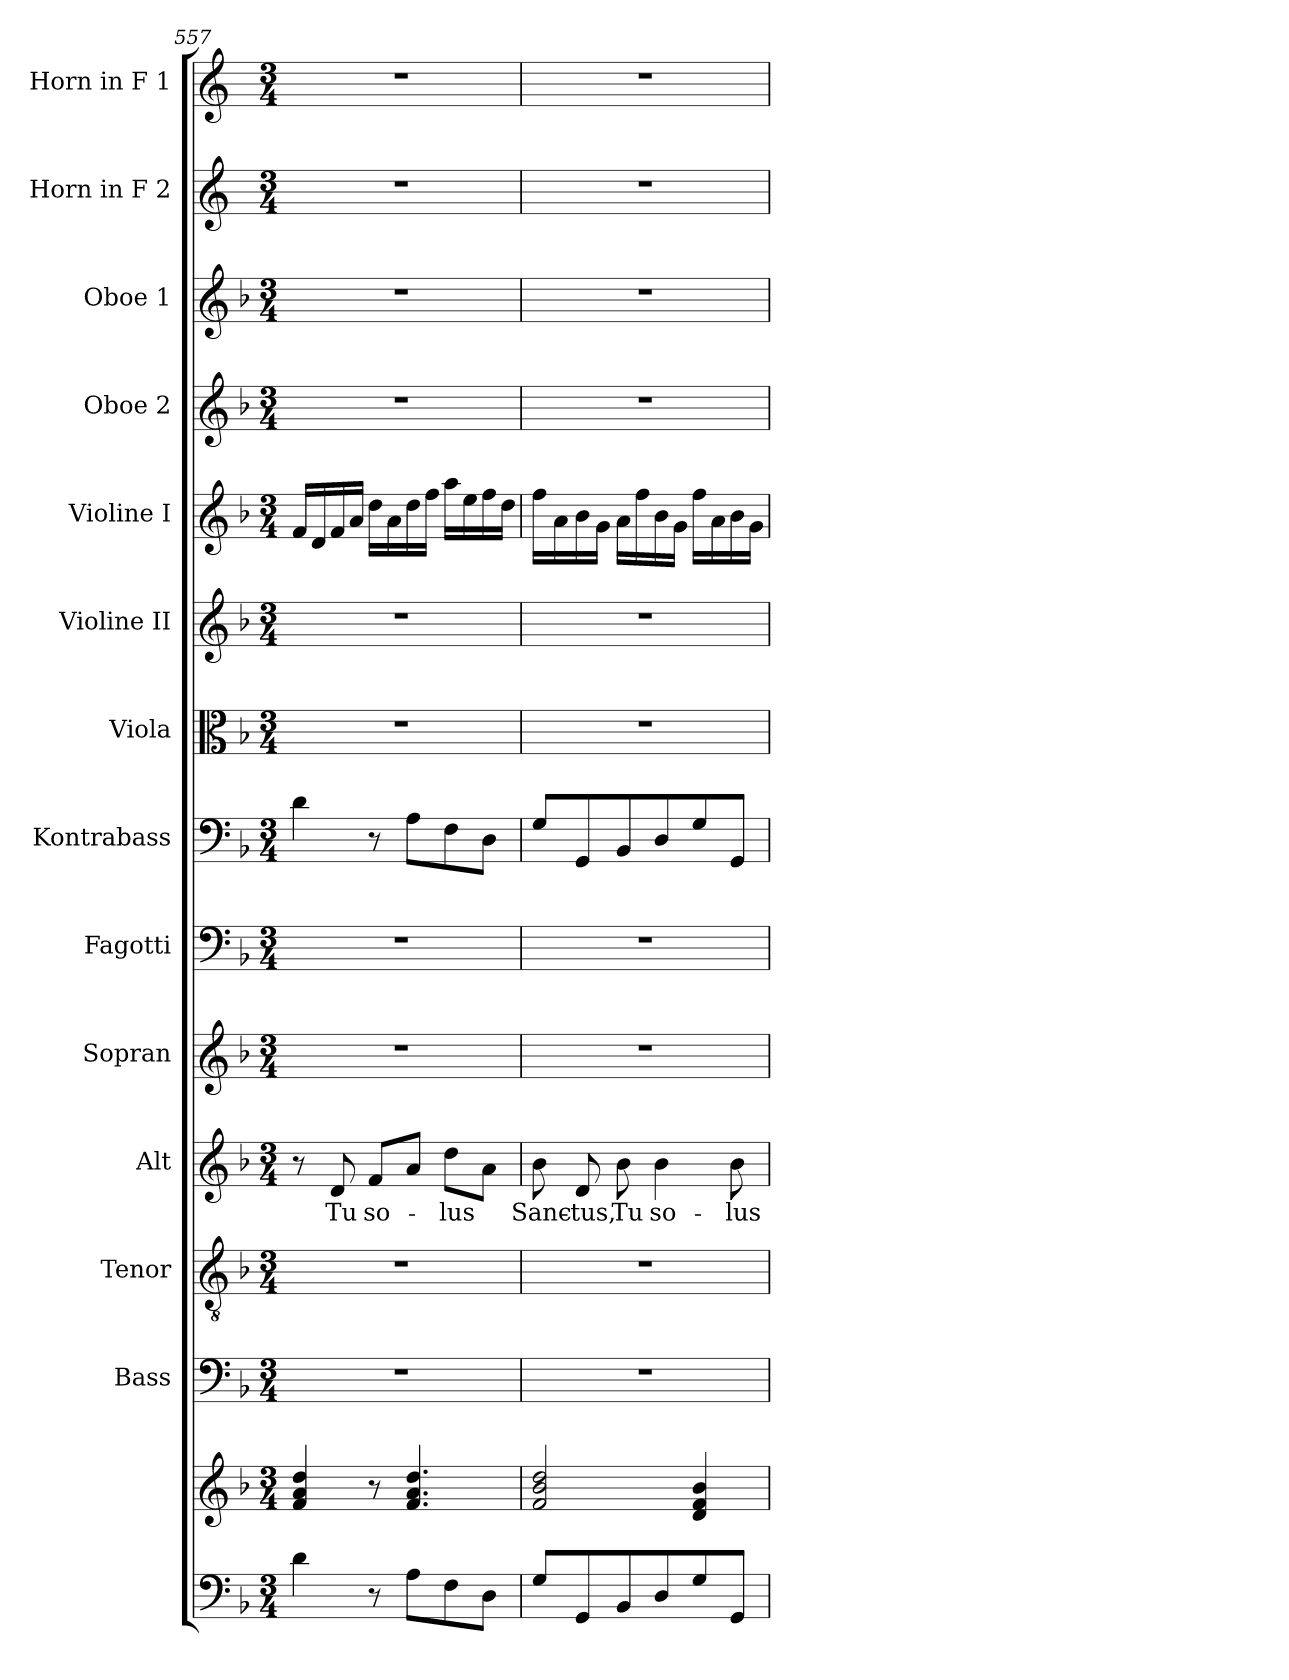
**kern	**kern	**kern	**kern	**kern	**text	**kern	**kern	**kern	**kern	**kern	**kern	**kern	**kern	**kern	**kern
*part14	*part14	*part13	*part12	*part11	*part11	*part10	*part9	*part8	*part7	*part6	*part5	*part4	*part3	*part2	*part1
*staff15	*staff14	*staff13	*staff12	*staff11	*staff11	*staff10	*staff9	*staff8	*staff7	*staff6	*staff5	*staff4	*staff3	*staff2	*staff1
*	*	*I"Bass	*I"Tenor	*I"Alt	*	*I"Sopran	*I"Fagotti	*I"Kontrabass	*I"Viola	*I"Violine II	*I"Violine I	*I"Oboe 2	*I"Oboe 1	*I"Horn in F 2	*I"Horn in F 1
*	*	*I'B.	*I'T.	*I'A.	*	*I'S.	*I'Fg.	*I'Kb.	*I'Vla.	*I'Vl. II	*I'Vl. I	*I'Ob. 2	*I'Ob. 1	*	*
*clefF4	*clefG2	*clefF4	*clefGv2	*clefG2	*	*clefG2	*clefF4	*clefF4	*clefC3	*clefG2	*clefG2	*clefG2	*clefG2	*clefG2	*clefG2
*	*	*	*	*	*	*	*	*ITrd7c12	*	*	*	*	*	*ITrd4c7	*ITrd4c7
*k[b-]	*k[b-]	*k[b-]	*k[b-]	*k[b-]	*	*k[b-]	*k[b-]	*k[b-]	*k[b-]	*k[b-]	*k[b-]	*k[b-]	*k[b-]	*k[b-]	*k[b-]
*F:	*F:	*F:	*F:	*F:	*	*F:	*F:	*F:	*F:	*F:	*F:	*F:	*F:	*F:	*F:
*M3/4	*M3/4	*M3/4	*M3/4	*M3/4	*	*M3/4	*M3/4	*M3/4	*M3/4	*M3/4	*M3/4	*M3/4	*M3/4	*M3/4	*M3/4
=557	=557	=557	=557	=557	=557	=557	=557	=557	=557	=557	=557	=557	=557	=557	=557
4d\	4f/ 4a/ 4dd/	2.r	2.r	8r	.	2.r	2.r	4D\	2.r	2.r	16f/LL	2.r	2.r	2.r	2.r
.	.	.	.	.	.	.	.	.	.	.	16d/	.	.	.	.
!	!	!	!	!	!LO:LY:b	!	!	!	!	!	!	!	!	!	!
.	.	.	.	8d/	Tu	.	.	.	.	.	16f/	.	.	.	.
.	.	.	.	.	.	.	.	.	.	.	16a/JJ	.	.	.	.
!	!	!	!	!	!LO:LY:b	!	!	!	!	!	!	!	!	!	!
8r	8r	.	.	8f/L	so-	.	.	8r	.	.	16dd\LL	.	.	.	.
.	.	.	.	.	.	.	.	.	.	.	16a\	.	.	.	.
8A\L	4.f/ 4.a/ 4.dd/	.	.	8a/J	.	.	.	8AA\L	.	.	16dd\	.	.	.	.
.	.	.	.	.	.	.	.	.	.	.	16ff\JJ	.	.	.	.
!	!	!	!	!	!LO:LY:b	!	!	!	!	!	!	!	!	!	!
8F\	.	.	.	8dd\L	-lus	.	.	8FF\	.	.	16aa\LL	.	.	.	.
.	.	.	.	.	.	.	.	.	.	.	16ee\	.	.	.	.
8D\J	.	.	.	8a\J	.	.	.	8DD\J	.	.	16ff\	.	.	.	.
.	.	.	.	.	.	.	.	.	.	.	16dd\JJ	.	.	.	.
=558	=558	=558	=558	=558	=558	=558	=558	=558	=558	=558	=558	=558	=558	=558	=558
!	!	!	!	!	!LO:LY:b	!	!	!	!	!	!	!	!	!	!
8G/L	2f/ 2b-/ 2dd/	2.r	2.r	8b-\	Sanc-	2.r	2.r	8GG/L	2.r	2.r	16ff\LL	2.r	2.r	2.r	2.r
.	.	.	.	.	.	.	.	.	.	.	16a\	.	.	.	.
!	!	!	!	!	!LO:LY:b	!	!	!	!	!	!	!	!	!	!
8GG/	.	.	.	8d/	-tus,	.	.	8GGG/	.	.	16b-\	.	.	.	.
.	.	.	.	.	.	.	.	.	.	.	16g\JJ	.	.	.	.
!	!	!	!	!	!LO:LY:b	!	!	!	!	!	!	!	!	!	!
8BB-/	.	.	.	8b-\	Tu	.	.	8BBB-/	.	.	16a\LL	.	.	.	.
.	.	.	.	.	.	.	.	.	.	.	16ff\	.	.	.	.
!	!	!	!	!	!LO:LY:b	!	!	!	!	!	!	!	!	!	!
8D/	.	.	.	4b-\	so-	.	.	8DD/	.	.	16b-\	.	.	.	.
.	.	.	.	.	.	.	.	.	.	.	16g\JJ	.	.	.	.
8G/	4d/ 4f/ 4b-/	.	.	.	.	.	.	8GG/	.	.	16ff\LL	.	.	.	.
.	.	.	.	.	.	.	.	.	.	.	16a\	.	.	.	.
!	!	!	!	!	!LO:LY:b	!	!	!	!	!	!	!	!	!	!
8GG/J	.	.	.	8b-\	-lus	.	.	8GGG/J	.	.	16b-\	.	.	.	.
.	.	.	.	.	.	.	.	.	.	.	16g\JJ	.	.	.	.
=	=	=	=	=	=	=	=	=	=	=	=	=	=	=	=
*-	*-	*-	*-	*-	*-	*-	*-	*-	*-	*-	*-	*-	*-	*-	*-
